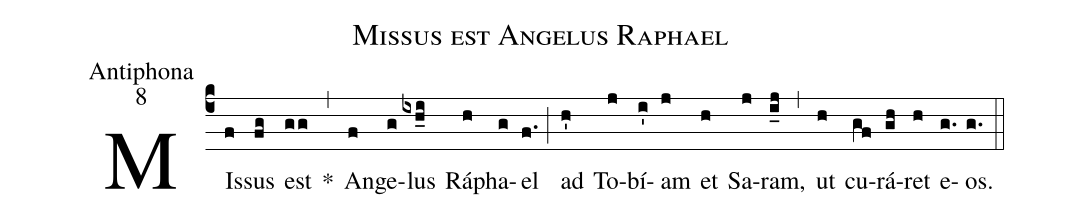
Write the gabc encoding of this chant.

name:Missus est Angelus Raphael;
office-part:Antiphona;
mode:8;
%%
(c4) MIs(f)sus(fg) est(gg) *(,) An(f)ge(g)lus(ixh_i) Rá(h)pha(g)el(f.) (;) ad(h') To(j)bí(i')am(j) et(h) Sa(j)ram,(i_j) (,) ut(h) cu(gf)rá(gh)ret(h) e(g.)os.(g.) (::)
